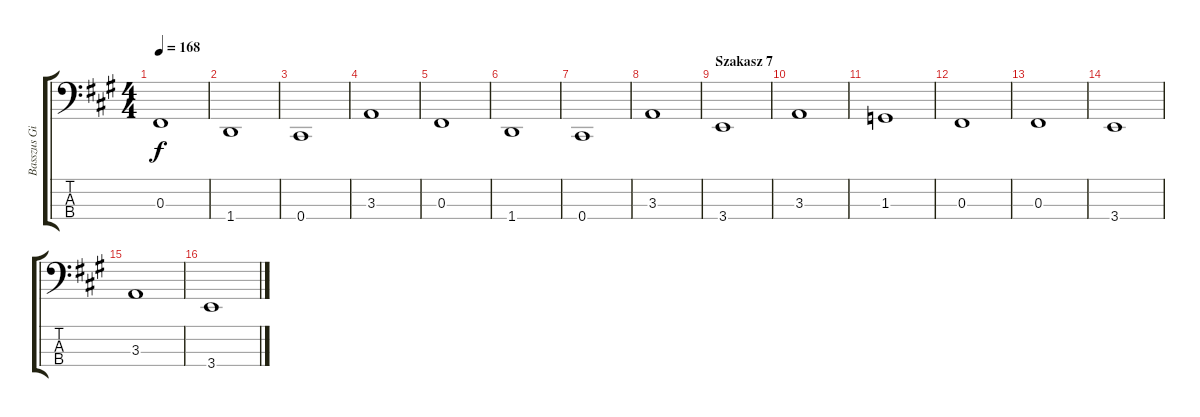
\track ("Basszus Gitár" "Basszus Gi") {instrument electricbassfinger}
\staff {score tabs}
\tuning (E2 B1 Gb1 Db1) {hide}
\ts (4 4)
\tempo 168
\clef f4
\ks f#minor
0.3.1{dy f} |
1.4.1 |
0.4.1 |
3.3.1 |
0.3.1 |
1.4.1 |
0.4.1 |
3.3.1 |
\section ("" "Szakasz 7")
3.4.1 |
3.3.1 |
1.3.1 |
0.3.1 |
0.3.1 |
3.4.1 |
3.3.1 |
3.4.1
